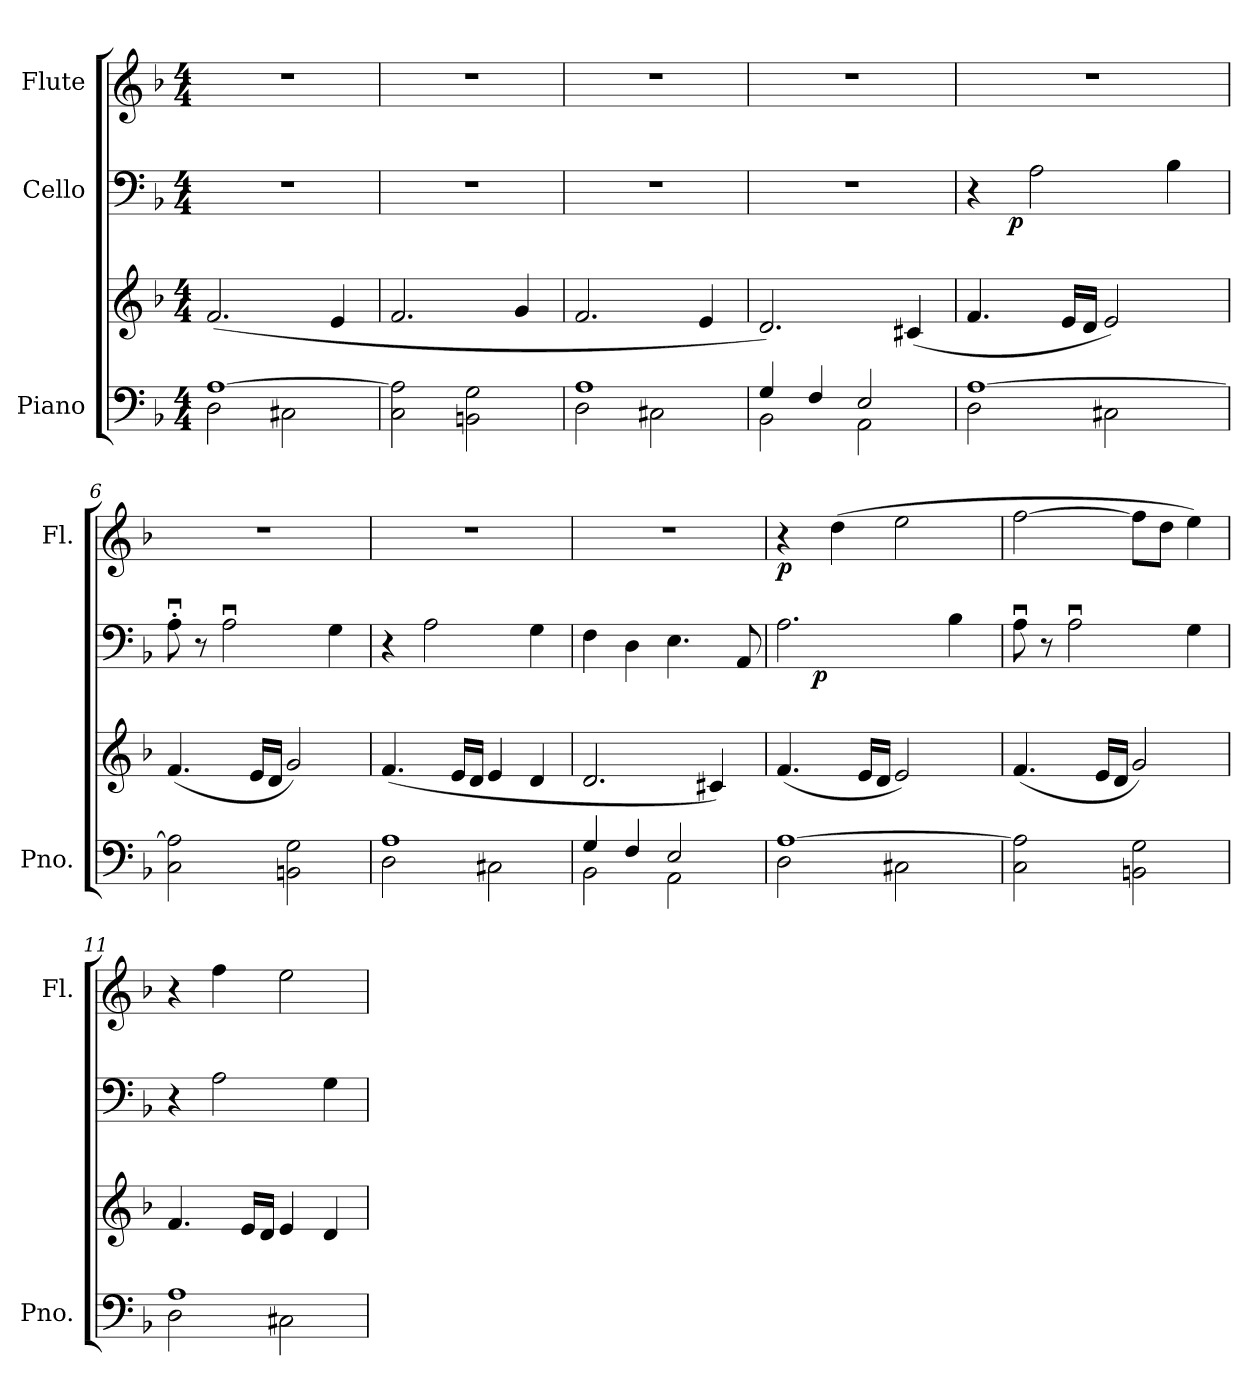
**kern	**kern	**dynam	**kern	**dynam	**kern	**dynam
*part3	*part3	*part3	*part2	*part2	*part1	*part1
*staff4	*staff3	*staff3/4	*staff2	*staff2	*staff1	*staff1
*I"Piano	*	*	*I"Cello	*	*I"Flute	*
*I'Pno.	*	*	*	*	*I'Fl.	*
*clefF4	*clefG2	*	*clefF4	*	*clefG2	*
*k[b-]	*k[b-]	*	*k[b-]	*	*k[b-]	*
*d:	*d:	*	*d:	*	*d:	*
*M4/4	*M4/4	*	*M4/4	*	*M4/4	*
*MM57	*MM57	*	*MM57	*	*MM57	*
=1	=1	=1	=1	=1	=1	=1
*^	*	*	*	*	*	*
!	!	!	!LO:DY:b=2	!	!	!	!
!	!	!	!LO:DY:n=1:b	!	!	!	!
[>1A	2D\	(<2.f/	p mf	1r	.	1r	.
.	2C#X\	.	.	.	.	.	.
.	.	4e/	.	.	.	.	.
*v	*v	*	*	*	*	*	*
=2	=2	=2	=2	=2	=2	=2
2C\ 2A\]	2.f/	.	1r	.	1r	.
2BBn\ 2G\	.	.	.	.	.	.
.	4g/	.	.	.	.	.
=3	=3	=3	=3	=3	=3	=3
*^	*	*	*	*	*	*
1A	2D\	2.f/	.	1r	.	1r	.
.	2C#X\	.	.	.	.	.	.
.	.	4e/	.	.	.	.	.
=4	=4	=4	=4	=4	=4	=4	=4
4G/	2BB-\	2.d/)	.	1r	.	1r	.
4F/	.	.	.	.	.	.	.
2E/	2AA\	.	.	.	.	.	.
.	.	(<4c#X/	.	.	.	.	.
=5	=5	=5	=5	=5	=5	=5	=5
!	!	!	!LO:DY:b=2	!	!	!	!
!	!	!	!LO:DY:n=1:b	!	!	!	!
*	*	*	*	*^	*	*	*
[>1A	2D\	4.f/	p mf	4r	8.ryy	.	1r	.
!	!	!	!	!	!	!LO:DY:b	!	!
.	.	.	.	.	2ryy	p	.	.
.	.	.	.	2A\	.	.	.	.
.	.	16e/LL	.	.	.	.	.	.
.	.	16d/JJ	.	.	.	.	.	.
.	2C#X\	2e/)	.	.	.	.	.	.
.	.	.	.	.	4ryy	.	.	.
.	.	.	.	4B-\	.	.	.	.
.	.	.	.	.	16ryy	.	.	.
*v	*v	*	*	*v	*v	*	*	*
!!LO:LB:g=z
=6	=6	=6	=6	=6	=6	=6
2C\ 2A\]	(<4.f/	.	8Au>'>\	.	1r	.
.	.	.	8r	.	.	.
.	.	.	2Au>\	.	.	.
.	16e/LL	.	.	.	.	.
.	16d/JJ	.	.	.	.	.
2BBn\ 2G\	2g/)	.	.	.	.	.
.	.	.	4G\	.	.	.
=7	=7	=7	=7	=7	=7	=7
*^	*	*	*	*	*	*
1A	2D\	(<4.f/	.	4r	.	1r	.
.	.	.	.	2A\	.	.	.
.	.	16e/LL	.	.	.	.	.
.	.	16d/JJ	.	.	.	.	.
.	2C#X\	4e/	.	.	.	.	.
.	.	4d/	.	4G\	.	.	.
=8	=8	=8	=8	=8	=8	=8	=8
4G/	2BB-\	2.d/	.	4F\	.	1r	.
4F/	.	.	.	4D\	.	.	.
2E/	2AA\	.	.	4.E\	.	.	.
.	.	4c#X/)	.	.	.	.	.
.	.	.	.	8AA/	.	.	.
=9	=9	=9	=9	=9	=9	=9	=9
!	!	!	!	!	!	!	!LO:DY:b
*	*	*	*	*^	*	*	*
[>1A	2D\	(<4.f/	.	2.A\	8.ryy	.	4r	p
!	!	!	!	!	!	!LO:DY:b	!	!
.	.	.	.	.	2ryy	p	.	.
.	.	.	.	.	.	.	(>4dd\	.
.	.	16e/LL	.	.	.	.	.	.
.	.	16d/JJ	.	.	.	.	.	.
.	2C#X\	2e/)	.	.	.	.	2ee\	.
.	.	.	.	.	4ryy	.	.	.
.	.	.	.	4B-\	.	.	.	.
.	.	.	.	.	16ryy	.	.	.
*v	*v	*	*	*v	*v	*	*	*
=10	=10	=10	=10	=10	=10	=10
2C\ 2A\]	(<4.f/	.	8Au>\	.	[2ff\	.
.	.	.	8r	.	.	.
.	.	.	2Au>\	.	.	.
.	16e/LL	.	.	.	.	.
.	16d/JJ	.	.	.	.	.
2BBn\ 2G\	2g/)	.	.	.	8ff\L]	.
.	.	.	.	.	8dd\J	.
.	.	.	4G\	.	4ee\)	.
!!LO:PB:g=z
=11	=11	=11	=11	=11	=11	=11
*^	*	*	*	*	*	*
1A	2D\	4.f/	.	4r	.	4r	.
.	.	.	.	2A\	.	4ff\	.
.	.	16e/LL	.	.	.	.	.
.	.	16d/JJ	.	.	.	.	.
.	2C#X\	4e/	.	.	.	2ee\	.
.	.	4d/	.	4G\	.	.	.
*v	*v	*	*	*	*	*	*
=	=	=	=	=	=	=
*-	*-	*-	*-	*-	*-	*-
